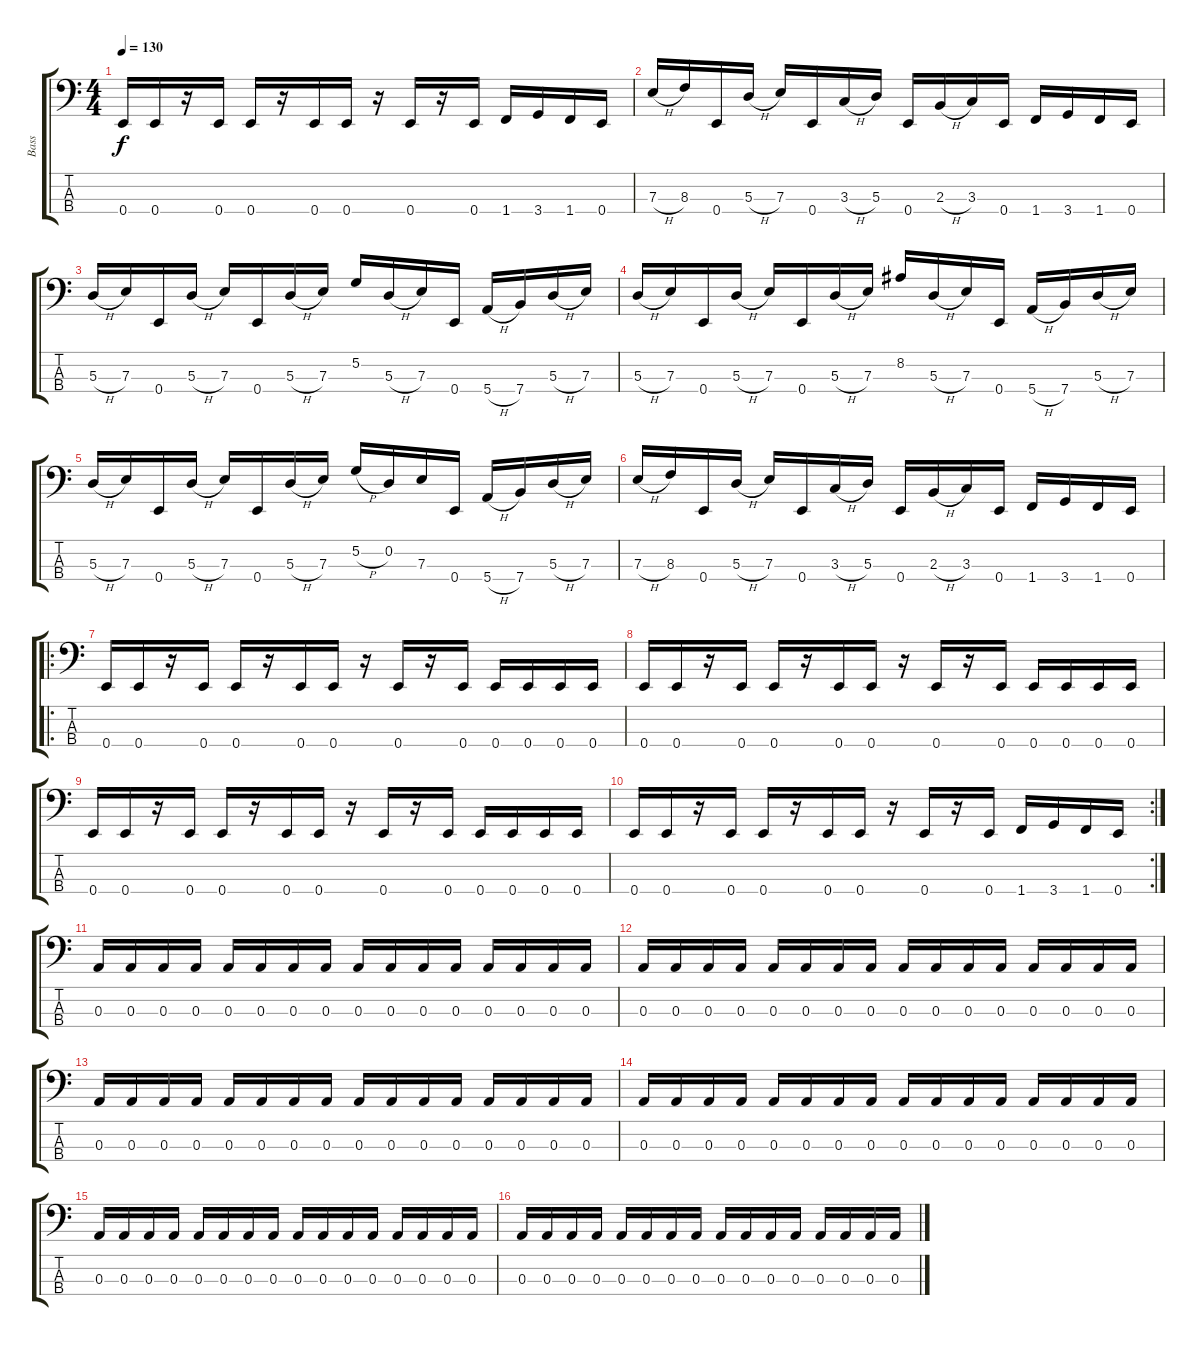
\track ("Bass" "Bass") {instrument electricbasspick}
\staff {score tabs}
\tuning (G2 D2 A1 E1) {hide}
\ts (4 4)
\tempo 130
\clef f4
\ks c
0.4.16{dy f} 0.4.16 r.16 0.4.16 0.4.16 r.16 0.4.16 0.4.16 r.16 0.4.16 r.16 0.4.16 1.4.16 3.4.16 1.4.16 0.4.16 |
7.3{h}.16 8.3.16 0.4.16 5.3{h}.16 7.3.16 0.4.16 3.3{h}.16 5.3.16 0.4.16 2.3{h}.16 3.3.16 0.4.16 1.4.16 3.4.16 1.4.16 0.4.16 |
5.3{h}.16 7.3.16 0.4.16 5.3{h}.16 7.3.16 0.4.16 5.3{h}.16 7.3.16 5.2.16 5.3{h}.16 7.3.16 0.4.16 5.4{h}.16 7.4.16 5.3{h}.16 7.3.16 |
5.3{h}.16 7.3.16 0.4.16 5.3{h}.16 7.3.16 0.4.16 5.3{h}.16 7.3.16 8.2.16 5.3{h}.16 7.3.16 0.4.16 5.4{h}.16 7.4.16 5.3{h}.16 7.3.16 |
5.3{h}.16 7.3.16 0.4.16 5.3{h}.16 7.3.16 0.4.16 5.3{h}.16 7.3.16 5.2{h}.16 0.2.16 7.3.16 0.4.16 5.4{h}.16 7.4.16 5.3{h}.16 7.3.16 |
7.3{h}.16 8.3.16 0.4.16 5.3{h}.16 7.3.16 0.4.16 3.3{h}.16 5.3.16 0.4.16 2.3{h}.16 3.3.16 0.4.16 1.4.16 3.4.16 1.4.16 0.4.16 |
\ro
0.4.16 0.4.16 r.16 0.4.16 0.4.16 r.16 0.4.16 0.4.16 r.16 0.4.16 r.16 0.4.16 0.4.16 0.4.16 0.4.16 0.4.16 |
0.4.16 0.4.16 r.16 0.4.16 0.4.16 r.16 0.4.16 0.4.16 r.16 0.4.16 r.16 0.4.16 0.4.16 0.4.16 0.4.16 0.4.16 |
0.4.16 0.4.16 r.16 0.4.16 0.4.16 r.16 0.4.16 0.4.16 r.16 0.4.16 r.16 0.4.16 0.4.16 0.4.16 0.4.16 0.4.16 |
\rc 2
0.4.16 0.4.16 r.16 0.4.16 0.4.16 r.16 0.4.16 0.4.16 r.16 0.4.16 r.16 0.4.16 1.4.16 3.4.16 1.4.16 0.4.16 |
0.3.16 0.3.16 0.3.16 0.3.16 0.3.16 0.3.16 0.3.16 0.3.16 0.3.16 0.3.16 0.3.16 0.3.16 0.3.16 0.3.16 0.3.16 0.3.16 |
0.3.16 0.3.16 0.3.16 0.3.16 0.3.16 0.3.16 0.3.16 0.3.16 0.3.16 0.3.16 0.3.16 0.3.16 0.3.16 0.3.16 0.3.16 0.3.16 |
0.3.16 0.3.16 0.3.16 0.3.16 0.3.16 0.3.16 0.3.16 0.3.16 0.3.16 0.3.16 0.3.16 0.3.16 0.3.16 0.3.16 0.3.16 0.3.16 |
0.3.16 0.3.16 0.3.16 0.3.16 0.3.16 0.3.16 0.3.16 0.3.16 0.3.16 0.3.16 0.3.16 0.3.16 0.3.16 0.3.16 0.3.16 0.3.16 |
0.3.16 0.3.16 0.3.16 0.3.16 0.3.16 0.3.16 0.3.16 0.3.16 0.3.16 0.3.16 0.3.16 0.3.16 0.3.16 0.3.16 0.3.16 0.3.16 |
0.3.16 0.3.16 0.3.16 0.3.16 0.3.16 0.3.16 0.3.16 0.3.16 0.3.16 0.3.16 0.3.16 0.3.16 0.3.16 0.3.16 0.3.16 0.3.16
